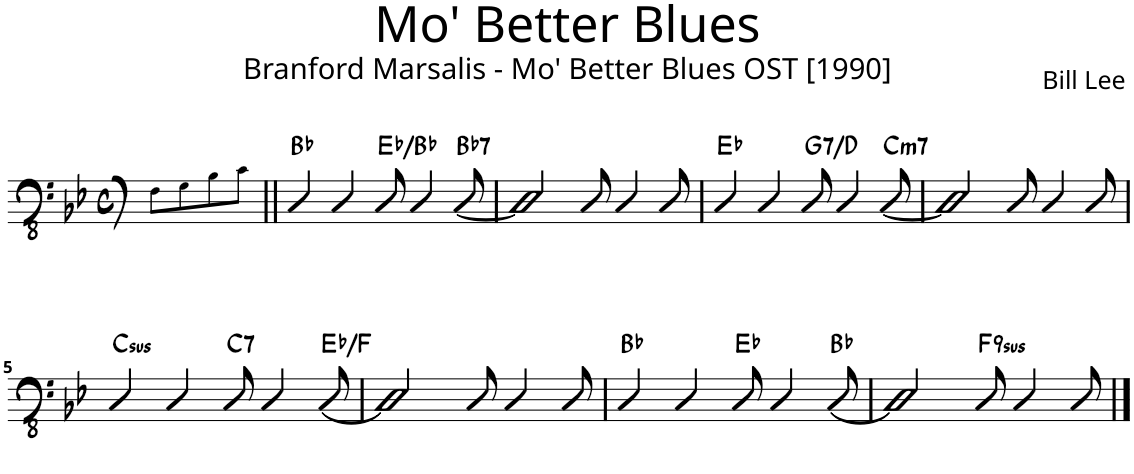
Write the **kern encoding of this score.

**kern	**harte
*part1	*part1
*staff1	*
*I"Piano	*
*I'Pno.	*
*clefFv4	*
*k[b-e-]	*
*M4/4	*
*met(c)	*
=	=
8FF!\L	.
8GG!\	.
8BB-!\	.
8C!\J	.
=1||	=1||
4DD/	Bb:maj
4DD/	.
8DD/	Eb:maj/5
4DD/	.
!	!LO:H:kt=7
[8DD/	Bb:7
=2	=2
2DD/]	.
8DD/	.
4DD/	.
8DD/	.
=3	=3
4DD/	Eb:maj
4DD/	.
!	!LO:H:kt=7
8DD/	G:7/5
4DD/	.
!	!LO:H:kt=m7
[8DD/	C:min7
=4	=4
2DD/]	.
8DD/	.
4DD/	.
8DD/	.
!!LO:LB:g=z
=5	=5
!	!LO:H:kt=sus
4DD/	C:sus4
4DD/	.
!	!LO:H:kt=7
8DD/	C:7
4DD/	.
[8DD/	Eb:maj/2
=6	=6
2DD/]	.
8DD/	.
4DD/	.
8DD/	.
=7	=7
4DD/	Bb:maj
4DD/	.
8DD/	Eb:maj
4DD/	.
[8DD/	Bb:maj
=8	=8
2DD/]	.
!	!LO:H:kt=9sus
8DD/	F:sus4(7,9)
4DD/	.
8DD/	.
==	==
*-	*-
